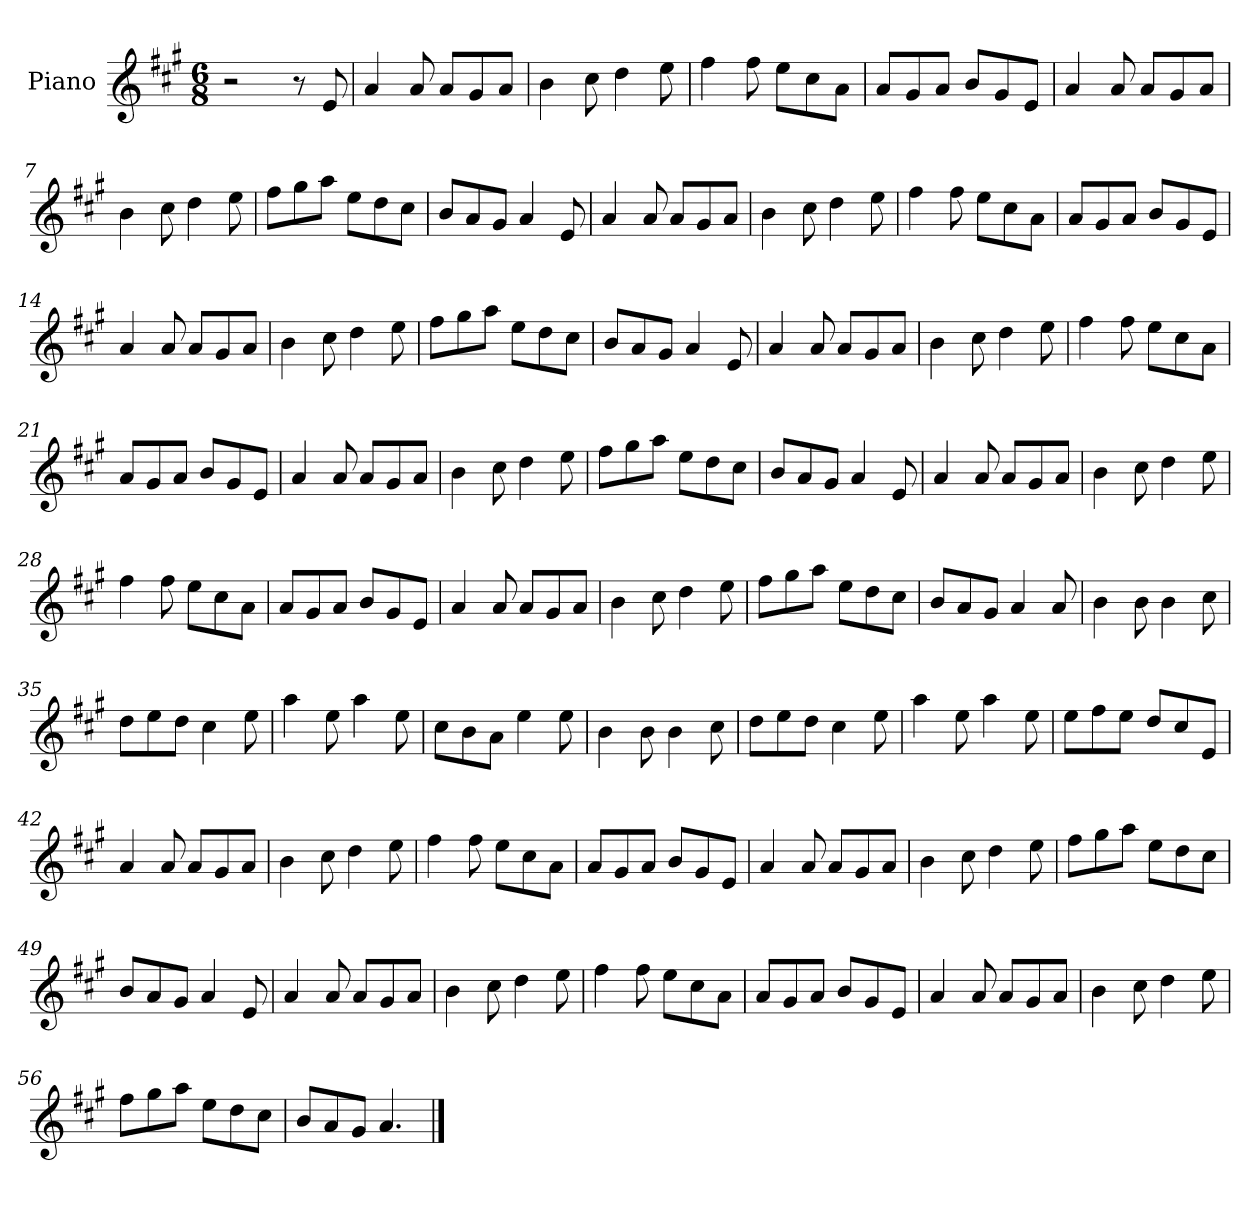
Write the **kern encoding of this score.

**kern
*part1
*staff1
*I"Piano
*I'Pno
*clefG2
*k[f#c#g#]
*M6/8
=1
2r
8r
8e/
=2
4a/
8a/
8a/L
8g#/
8a/J
=3
4b\
8cc#\
4dd\
8ee\
=4
4ff#\
8ff#\
8ee\L
8cc#\
8a\J
=5
8a/L
8g#/
8a/J
8b/L
8g#/
8e/J
=6
4a/
8a/
8a/L
8g#/
8a/J
=7
4b\
8cc#\
4dd\
8ee\
=8
8ff#\L
8gg#\
8aa\J
8ee\L
8dd\
8cc#\J
=9
8b/L
8a/
8g#/J
4a/
8e/
=10
4a/
8a/
8a/L
8g#/
8a/J
=11
4b\
8cc#\
4dd\
8ee\
=12
4ff#\
8ff#\
8ee\L
8cc#\
8a\J
=13
8a/L
8g#/
8a/J
8b/L
8g#/
8e/J
=14
4a/
8a/
8a/L
8g#/
8a/J
=15
4b\
8cc#\
4dd\
8ee\
=16
8ff#\L
8gg#\
8aa\J
8ee\L
8dd\
8cc#\J
=17
8b/L
8a/
8g#/J
4a/
8e/
=18
4a/
8a/
8a/L
8g#/
8a/J
=19
4b\
8cc#\
4dd\
8ee\
=20
4ff#\
8ff#\
8ee\L
8cc#\
8a\J
=21
8a/L
8g#/
8a/J
8b/L
8g#/
8e/J
=22
4a/
8a/
8a/L
8g#/
8a/J
=23
4b\
8cc#\
4dd\
8ee\
=24
8ff#\L
8gg#\
8aa\J
8ee\L
8dd\
8cc#\J
=25
8b/L
8a/
8g#/J
4a/
8e/
=26
4a/
8a/
8a/L
8g#/
8a/J
=27
4b\
8cc#\
4dd\
8ee\
=28
4ff#\
8ff#\
8ee\L
8cc#\
8a\J
=29
8a/L
8g#/
8a/J
8b/L
8g#/
8e/J
=30
4a/
8a/
8a/L
8g#/
8a/J
=31
4b\
8cc#\
4dd\
8ee\
=32
8ff#\L
8gg#\
8aa\J
8ee\L
8dd\
8cc#\J
=33
8b/L
8a/
8g#/J
4a/
8a/
=34
4b\
8b\
4b\
8cc#\
=35
8dd\L
8ee\
8dd\J
4cc#\
8ee\
=36
4aa\
8ee\
4aa\
8ee\
=37
8cc#\L
8b\
8a\J
4ee\
8ee\
=38
4b\
8b\
4b\
8cc#\
=39
8dd\L
8ee\
8dd\J
4cc#\
8ee\
=40
4aa\
8ee\
4aa\
8ee\
=41
8ee\L
8ff#\
8ee\J
8dd/L
8cc#/
8e/J
=42
4a/
8a/
8a/L
8g#/
8a/J
=43
4b\
8cc#\
4dd\
8ee\
=44
4ff#\
8ff#\
8ee\L
8cc#\
8a\J
=45
8a/L
8g#/
8a/J
8b/L
8g#/
8e/J
=46
4a/
8a/
8a/L
8g#/
8a/J
=47
4b\
8cc#\
4dd\
8ee\
=48
8ff#\L
8gg#\
8aa\J
8ee\L
8dd\
8cc#\J
=49
8b/L
8a/
8g#/J
4a/
8e/
=50
4a/
8a/
8a/L
8g#/
8a/J
=51
4b\
8cc#\
4dd\
8ee\
=52
4ff#\
8ff#\
8ee\L
8cc#\
8a\J
=53
8a/L
8g#/
8a/J
8b/L
8g#/
8e/J
=54
4a/
8a/
8a/L
8g#/
8a/J
=55
4b\
8cc#\
4dd\
8ee\
=56
8ff#\L
8gg#\
8aa\J
8ee\L
8dd\
8cc#\J
=57
8b/L
8a/
8g#/J
4.a/
==
*-
